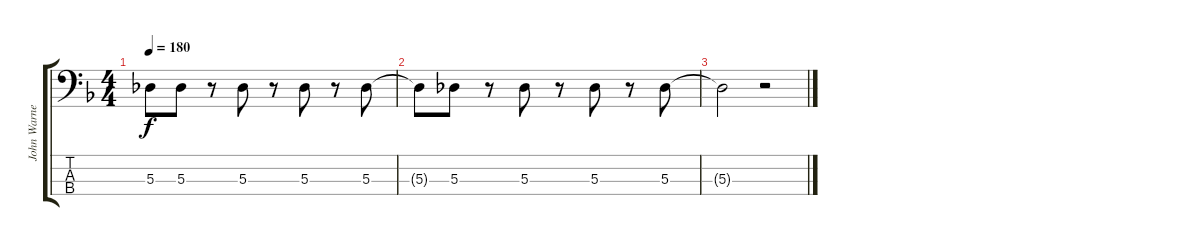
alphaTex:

\track ("John Warne (Bass)" "John Warne") {instrument electricbasspick}
\staff {score tabs}
\tuning (Gb2 Db2 Ab1 Db1) {hide}
\ts (4 4)
\tempo 180
\clef f4
\ks dminor
5.3{t}.8{dy f} 5.3.8 r.8 5.3.8 r.8 5.3.8 r.8 5.3.8 |
5.3{t}.8 5.3.8 r.8 5.3.8 r.8 5.3.8 r.8 5.3.8 |
5.3{t}.2 r.2
